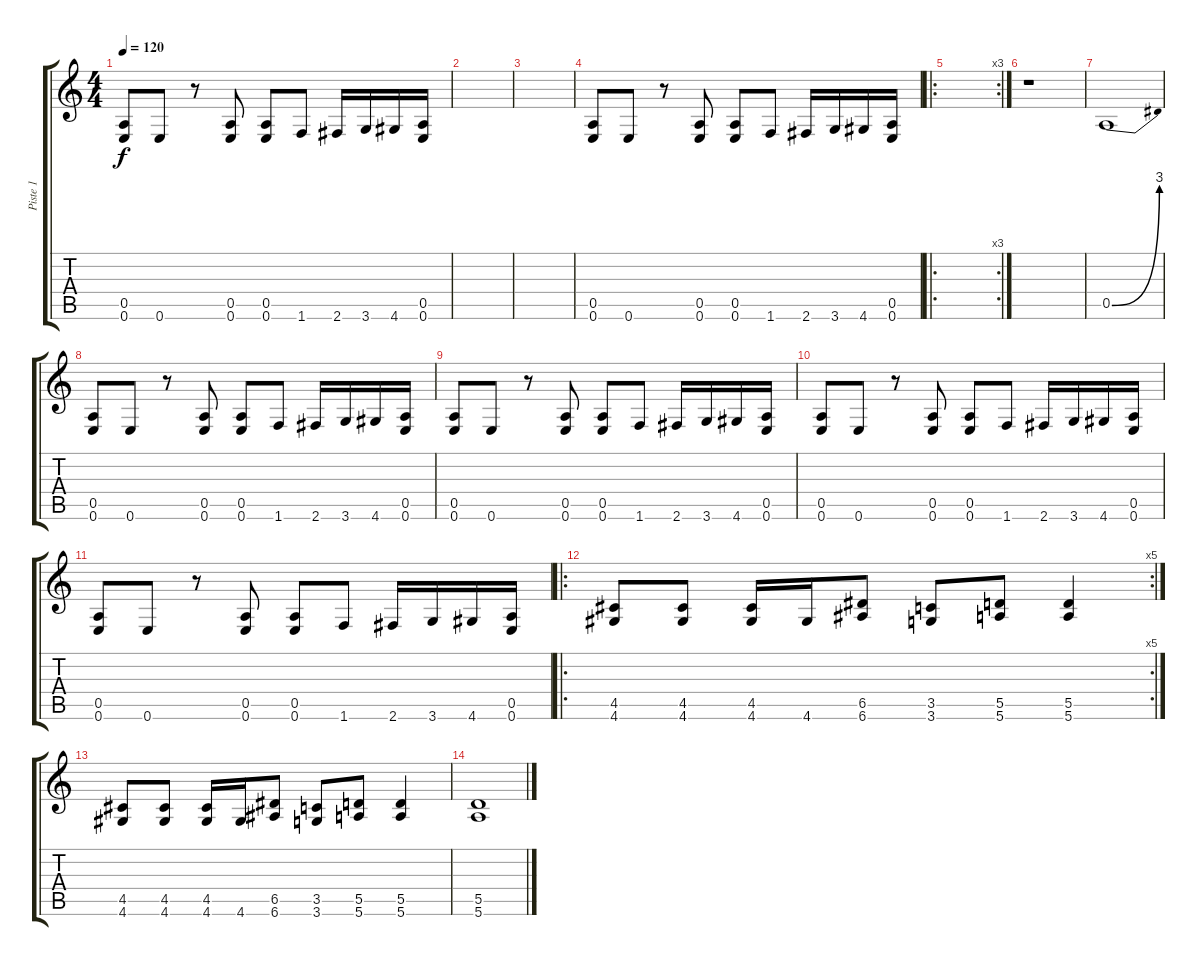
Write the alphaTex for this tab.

\track ("Piste 1" "Piste 1") {instrument distortionguitar}
\staff {score tabs}
\tuning (E4 B3 G3 D3 A2 E2) {hide}
\ts (4 4)
\tempo 120
\clef g2
\ks c
(0.5 0.6).8{dy f} 0.6.8 r.8 (0.5 0.6).8 (0.5 0.6).8 1.6.8 2.6.16 3.6.16 4.6.16 (0.5 0.6).16 |
|
|
(0.5 0.6).8 0.6.8 r.8 (0.5 0.6).8 (0.5 0.6).8 1.6.8 2.6.16 3.6.16 4.6.16 (0.5 0.6).16 |
\ro
\rc 3
|
r.1 |
0.5{be (bend 0 0 60 12)}.1 |
(0.5 0.6).8 0.6.8 r.8 (0.5 0.6).8 (0.5 0.6).8 1.6.8 2.6.16 3.6.16 4.6.16 (0.5 0.6).16 |
(0.5 0.6).8 0.6.8 r.8 (0.5 0.6).8 (0.5 0.6).8 1.6.8 2.6.16 3.6.16 4.6.16 (0.5 0.6).16 |
(0.5 0.6).8 0.6.8 r.8 (0.5 0.6).8 (0.5 0.6).8 1.6.8 2.6.16 3.6.16 4.6.16 (0.5 0.6).16 |
(0.5 0.6).8 0.6.8 r.8 (0.5 0.6).8 (0.5 0.6).8 1.6.8 2.6.16 3.6.16 4.6.16 (0.5 0.6).16 |
\ro
\rc 5
(4.5 4.6).8 (4.5 4.6).8 (4.5 4.6).16 4.6.16 (6.5 6.6).8 (3.5 3.6).8 (5.5 5.6).8 (5.5 5.6).4 |
(4.5 4.6).8 (4.5 4.6).8 (4.5 4.6).16 4.6.16 (6.5 6.6).8 (3.5 3.6).8 (5.5 5.6).8 (5.5 5.6).4 |
(5.5 5.6).1
